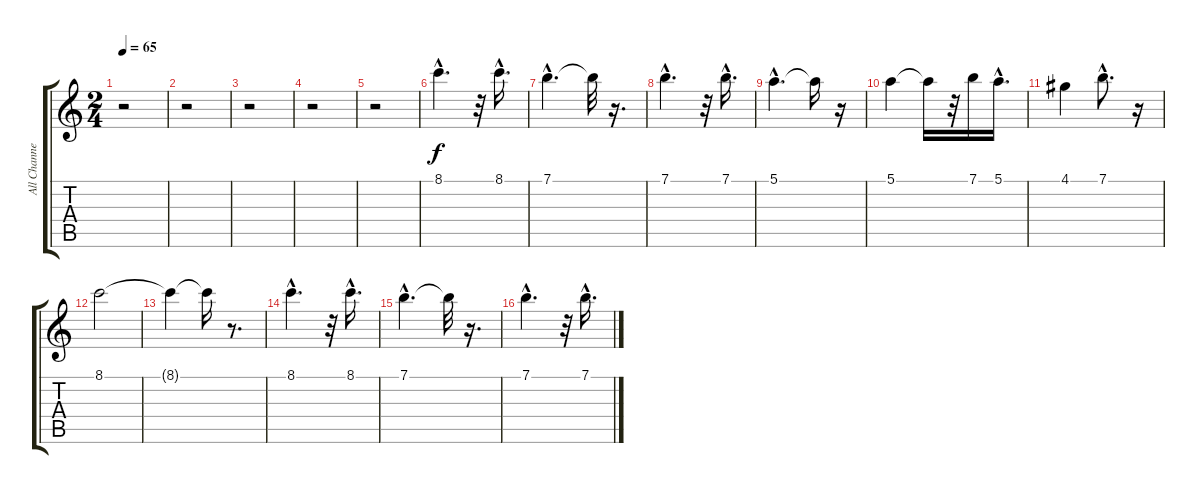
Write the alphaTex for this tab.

\track ("All Channels*merged" "All Channe") {instrument acousticguitarnylon}
\staff {score tabs}
\tuning (E4 B3 G3 D3 A2 E2) {hide}
\ts (2 4)
\tempo 65
\clef g2
\ks c
r.2{dy f} |
r.2 |
r.2 |
r.2 |
r.2 |
8.1{hac}.4{d} r.32 8.1{hac}.16{d} |
7.1{hac}.4{d} 7.1{t}.32 r.16{d} |
7.1{hac}.4{d} r.32 7.1{hac}.16{d} |
5.1{hac}.4{d} 5.1{t}.16 r.16 |
5.1.4 5.1{t}.16 r.32 7.1.16 5.1{hac}.16{d} |
4.1.4 7.1{hac}.8{d} r.16 |
8.1.2 |
8.1{t}.4 8.1{t}.16 r.8{d} |
8.1{hac}.4{d} r.32 8.1{hac}.16{d} |
7.1{hac}.4{d} 7.1{t}.32 r.16{d} |
7.1{hac}.4{d} r.32 7.1{hac}.16{d}
